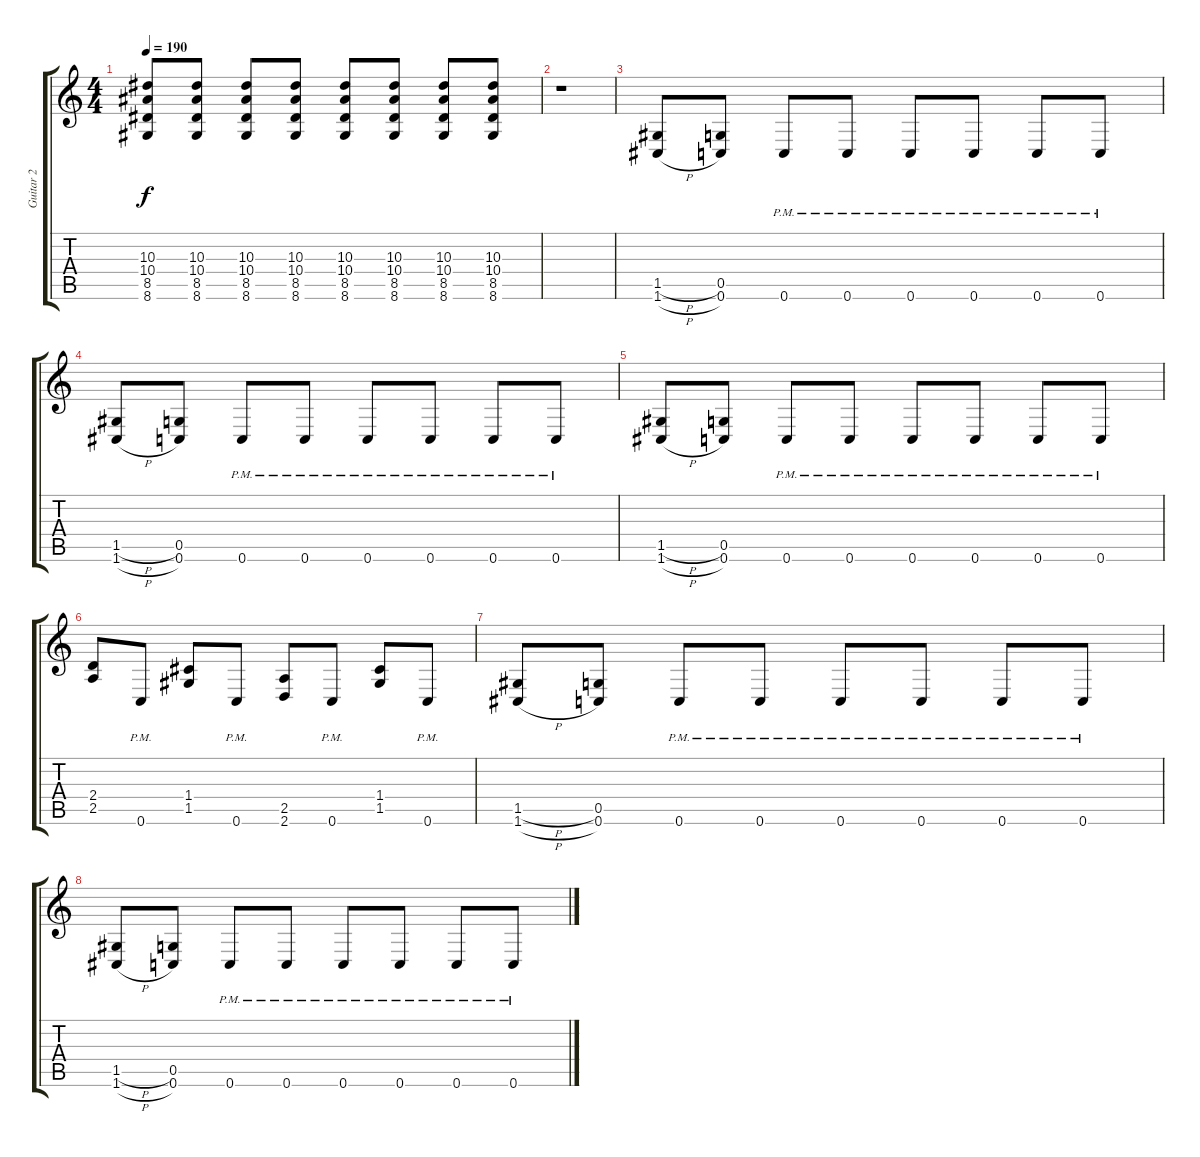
\track ("Guitar 2" "Guitar 2") {instrument distortionguitar}
\staff {score tabs}
\tuning (D4 A3 F3 C3 G2 C2) {hide}
\ts (4 4)
\tempo 190
\clef g2
\ks c
(10.3 10.4 8.5 8.6).8{dy f} (10.3 10.4 8.5 8.6).8 (10.3 10.4 8.5 8.6).8 (10.3 10.4 8.5 8.6).8 (10.3 10.4 8.5 8.6).8 (10.3 10.4 8.5 8.6).8 (10.3 10.4 8.5 8.6).8 (10.3 10.4 8.5 8.6).8 |
r.1 |
(1.5{h} 1.6{h}).8 (0.5 0.6).8 0.6{pm}.8 0.6{pm}.8 0.6{pm}.8 0.6{pm}.8 0.6{pm}.8 0.6{pm}.8 |
(1.5{h} 1.6{h}).8 (0.5 0.6).8 0.6{pm}.8 0.6{pm}.8 0.6{pm}.8 0.6{pm}.8 0.6{pm}.8 0.6{pm}.8 |
(1.5{h} 1.6{h}).8 (0.5 0.6).8 0.6{pm}.8 0.6{pm}.8 0.6{pm}.8 0.6{pm}.8 0.6{pm}.8 0.6{pm}.8 |
(2.4 2.5).8 0.6{pm}.8 (1.4 1.5).8 0.6{pm}.8 (2.5 2.6).8 0.6{pm}.8 (1.4 1.5).8 0.6{pm}.8 |
(1.5{h} 1.6{h}).8 (0.5 0.6).8 0.6{pm}.8 0.6{pm}.8 0.6{pm}.8 0.6{pm}.8 0.6{pm}.8 0.6{pm}.8 |
(1.5{h} 1.6{h}).8 (0.5 0.6).8 0.6{pm}.8 0.6{pm}.8 0.6{pm}.8 0.6{pm}.8 0.6{pm}.8 0.6{pm}.8
